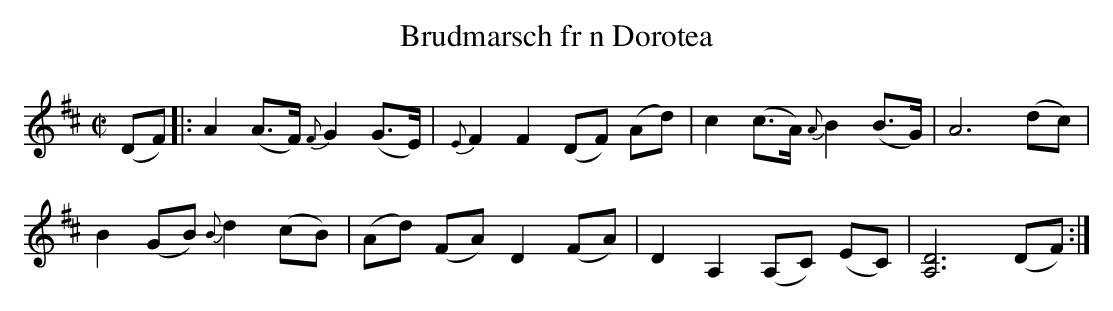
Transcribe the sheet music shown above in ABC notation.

X:1
T: Brudmarsch fr n Dorotea
M: C|
L: 1/8
K: D
(DF) |: A2(A>F) {F}G2(G>E) | {E}F2F2 (DF) (Ad) | c2(c>A) {A}B2(B>G) | A6 (dc) |
B2(GB) {B}d2(cB) | (Ad) (FA) D2(FA) | D2A,2 (A,C) (EC) | [A,D]6 (DF) :|
